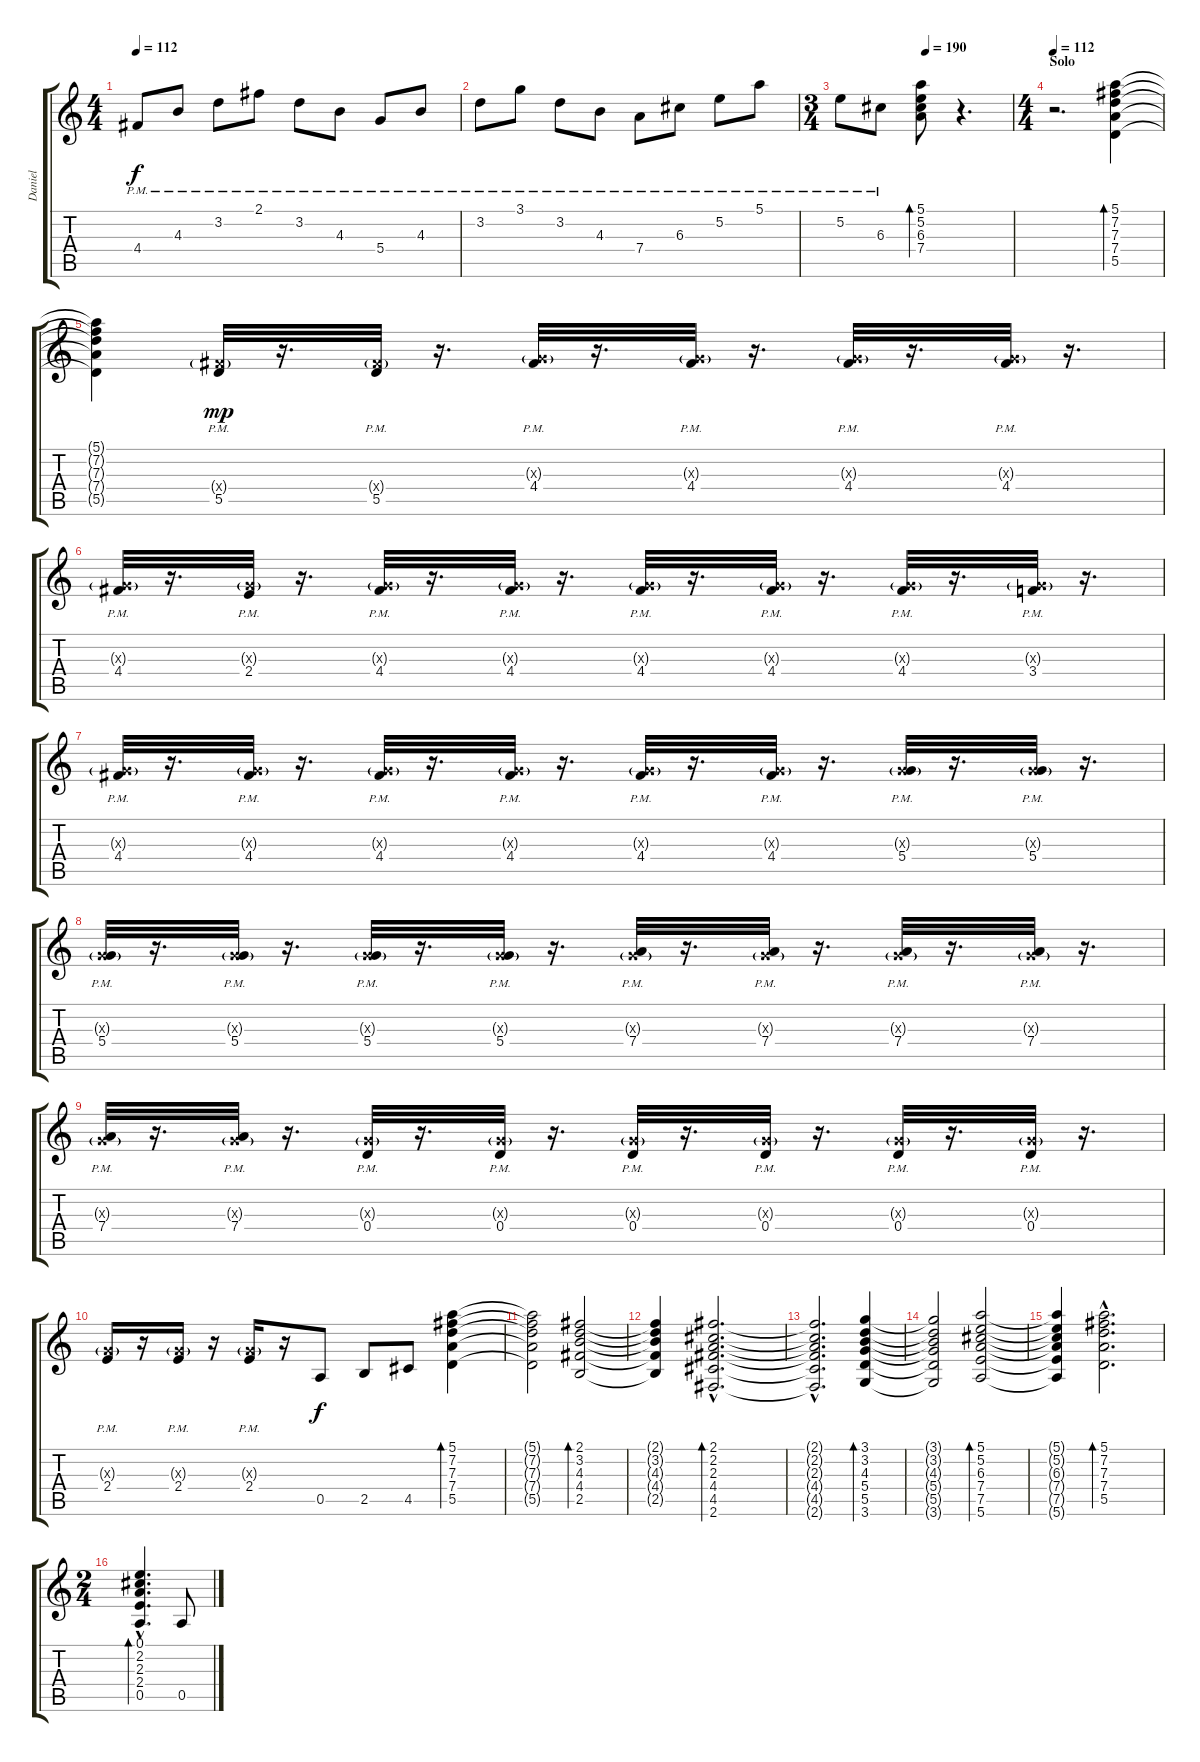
\track ("Daniel" "Daniel") {instrument electricguitarmuted}
\staff {score tabs}
\tuning (E4 B3 G3 D3 A2 E2) {hide}
\ts (4 4)
\tempo 112
\clef g2
\ks c
4.4{pm}.8{dy f} 4.3{pm}.8 3.2{pm}.8 2.1{pm}.8 3.2{pm}.8 4.3{pm}.8 5.4{pm}.8 4.3{pm}.8 |
3.2{pm}.8 3.1{pm}.8 3.2{pm}.8 4.3{pm}.8 7.4{pm}.8 6.3{pm}.8 5.2{pm}.8 5.1{pm}.8 |
\ts (3 4)
\tempo (190 0.5)
5.2{pm}.8 6.3{pm}.8 (5.1 5.2 6.3 7.4).8{bd 30} r.4{d} |
\ts (4 4)
\section ("" "Solo")
\tempo 112
r.2{d} (5.1 7.2 7.3 7.4 5.5).4{bd 30 volume 13} |
(5.1{t} 7.2{t} 7.3{t} 7.4{t} 5.5{t}).4 (4.4{g x} 5.5{pm}).32{dy mp} r.16{d} (4.4{g x} 5.5{pm}).32 r.16{d} (0.3{g x} 4.4{pm}).32 r.16{d} (0.3{g x} 4.4{pm}).32 r.16{d} (0.3{g x} 4.4{pm}).32 r.16{d} (0.3{g x} 4.4{pm}).32 r.16{d} |
(0.3{g x} 4.4{pm}).32 r.16{d} (0.3{g x} 2.4{pm}).32 r.16{d} (0.3{g x} 4.4{pm}).32 r.16{d} (0.3{g x} 4.4{pm}).32 r.16{d} (0.3{g x} 4.4{pm}).32 r.16{d} (0.3{g x} 4.4{pm}).32 r.16{d} (0.3{g x} 4.4{pm}).32 r.16{d} (0.3{g x} 3.4{pm}).32 r.16{d} |
(0.3{g x} 4.4{pm}).32 r.16{d} (0.3{g x} 4.4{pm}).32 r.16{d} (0.3{g x} 4.4{pm}).32 r.16{d} (0.3{g x} 4.4{pm}).32 r.16{d} (0.3{g x} 4.4{pm}).32 r.16{d} (0.3{g x} 4.4{pm}).32 r.16{d} (0.3{g x} 5.4{pm}).32 r.16{d} (0.3{g x} 5.4{pm}).32 r.16{d} |
(0.3{g x} 5.4{pm}).32 r.16{d} (0.3{g x} 5.4{pm}).32 r.16{d} (0.3{g x} 5.4{pm}).32 r.16{d} (0.3{g x} 5.4{pm}).32 r.16{d} (0.3{g x} 7.4{pm}).32 r.16{d} (0.3{g x} 7.4{pm}).32 r.16{d} (0.3{g x} 7.4{pm}).32 r.16{d} (0.3{g x} 7.4{pm}).32 r.16{d} |
(0.3{g x} 7.4{pm}).32 r.16{d} (0.3{g x} 7.4{pm}).32 r.16{d} (0.3{g x} 0.4{pm}).32 r.16{d} (0.3{g x} 0.4{pm}).32 r.16{d} (0.3{g x} 0.4{pm}).32 r.16{d} (0.3{g x} 0.4{pm}).32 r.16{d} (0.3{g x} 0.4{pm}).32 r.16{d} (0.3{g x} 0.4{pm}).32 r.16{d} |
(0.3{g x} 2.4{pm}).16 r.16 (0.3{g x} 2.4{pm}).16 r.16 (0.3{g x} 2.4{pm}).16 r.16 0.5.8{dy f} 2.5.8 4.5.8 (5.1 7.2 7.3 7.4 5.5).4{bd 30} |
(5.1{t} 7.2{t} 7.3{t} 7.4{t} 5.5{t}).2 (2.1 3.2 4.3 4.4 2.5).2{bd 30} |
(2.1{t} 3.2{t} 4.3{t} 4.4{t} 2.5{t}).4 (2.1{hac} 2.2{hac} 2.3{hac} 4.4{hac} 4.5{hac} 2.6{hac}).2{d bd 30} |
(2.1{hac t} 2.2{hac t} 2.3{hac t} 4.4{hac t} 4.5{hac t} 2.6{hac t}).2{d} (3.1 3.2 4.3 5.4 5.5 3.6).4{bd 30} |
(3.1{t} 3.2{t} 4.3{t} 5.4{t} 5.5{t} 3.6{t}).2 (5.1 5.2 6.3 7.4 7.5 5.6).2{bd 30} |
(5.1{t} 5.2{t} 6.3{t} 7.4{t} 7.5{t} 5.6{t}).4 (5.1{hac} 7.2{hac} 7.3{hac} 7.4{hac} 5.5{hac}).2{d bd 30} |
\ts (2 4)
(0.1{hac} 2.2{hac} 2.3{hac} 2.4{hac} 0.5{hac}).4{d bd 30} 0.5.8
